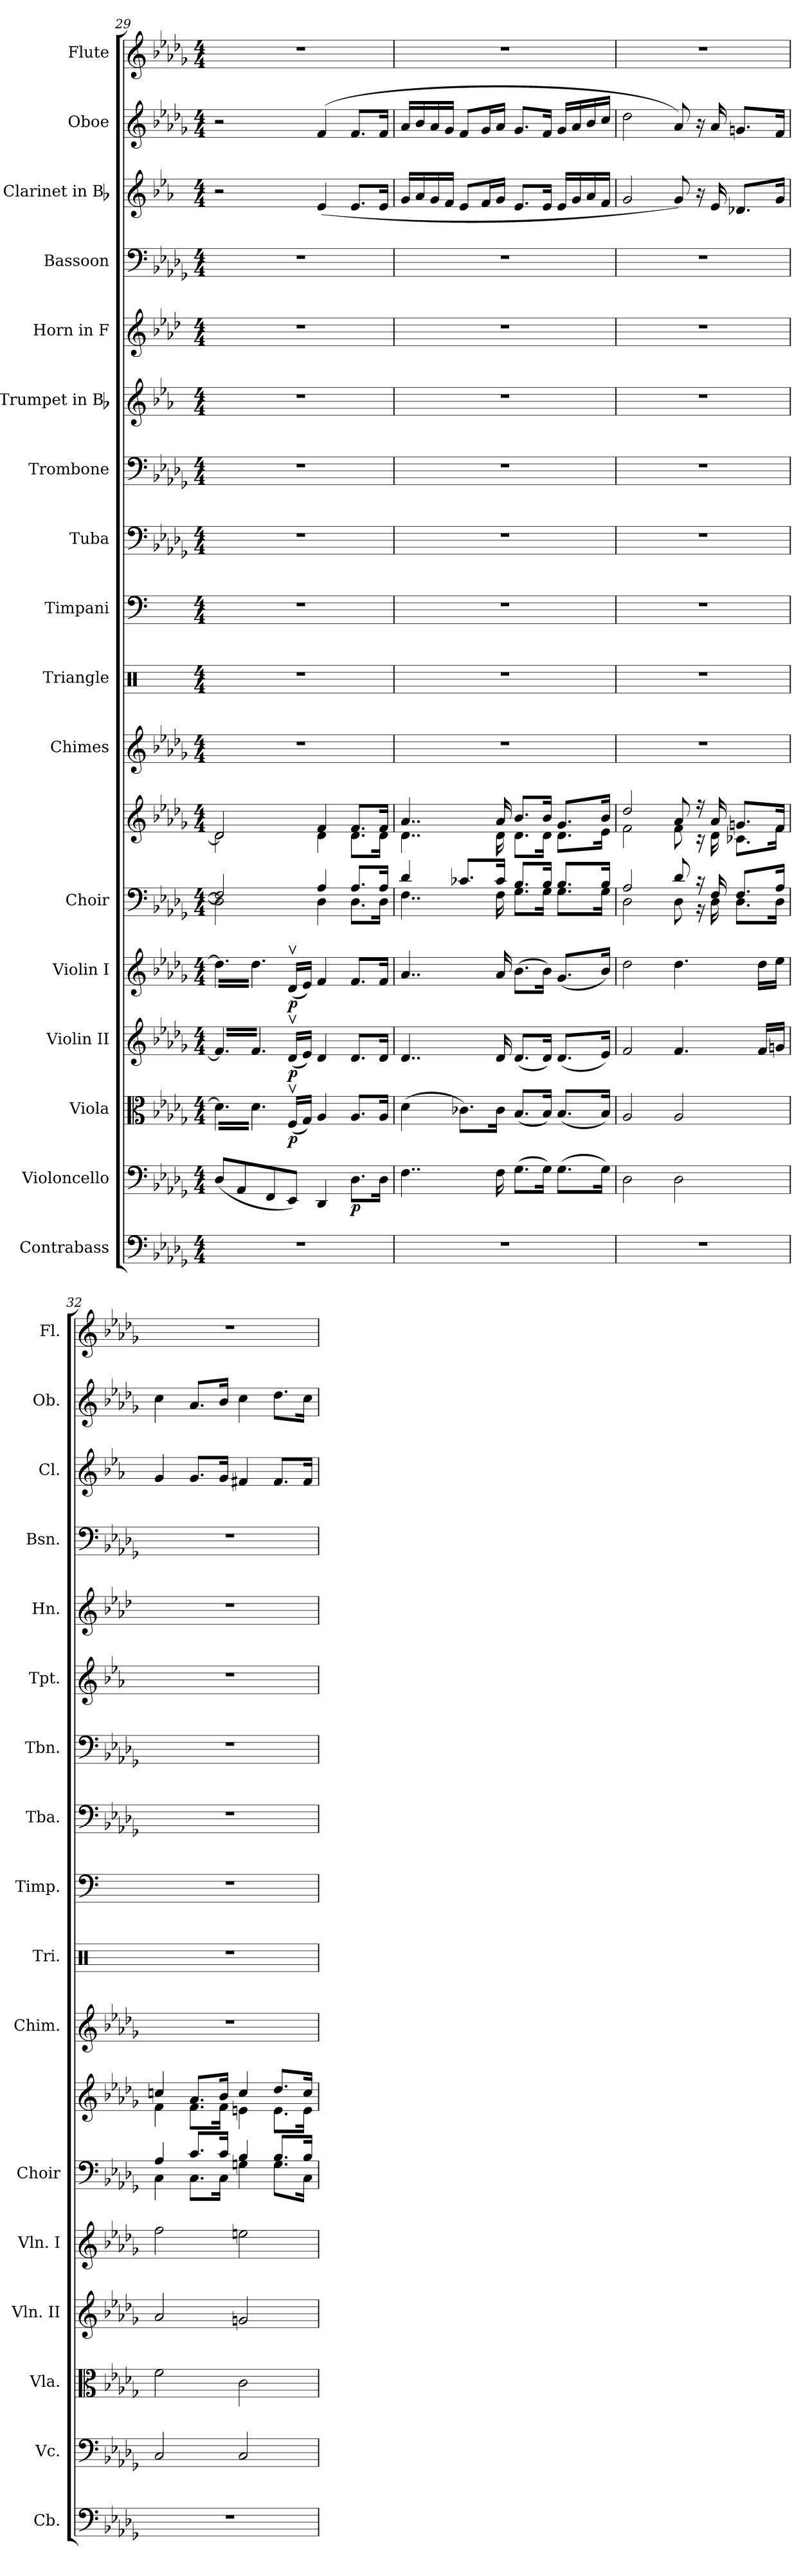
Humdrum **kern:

**kern	**kern	**dynam	**kern	**dynam	**kern	**dynam	**kern	**dynam	**kern	**kern	**kern	**kern	**kern	**kern	**kern	**kern	**kern	**kern	**kern	**kern	**kern
*part17	*part16	*part16	*part15	*part15	*part14	*part14	*part13	*part13	*part12	*part12	*part11	*part10	*part9	*part8	*part7	*part6	*part5	*part4	*part3	*part2	*part1
*staff18	*staff17	*staff17	*staff16	*staff16	*staff15	*staff15	*staff14	*staff14	*staff13	*staff12	*staff11	*staff10	*staff9	*staff8	*staff7	*staff6	*staff5	*staff4	*staff3	*staff2	*staff1
*I"Contrabass	*I"Violoncello	*	*I"Viola	*	*I"Violin II	*	*I"Violin I	*	*I"Choir	*	*I"Chimes	*I"Triangle	*I"Timpani	*I"Tuba	*I"Trombone	*I"Trumpet in Bb	*I"Horn in F	*I"Bassoon	*I"Clarinet in Bb	*I"Oboe	*I"Flute
*I'Cb.	*I'Vc.	*	*I'Vla.	*	*I'Vln. II	*	*I'Vln. I	*	*I'Choir	*	*I'Chim.	*I'Tri.	*I'Timp.	*I'Tba.	*I'Tbn.	*I'Tpt.	*I'Hn.	*I'Bsn.	*I'Cl.	*I'Ob.	*I'Fl.
*clefF4	*clefF4	*	*clefC3	*	*clefG2	*	*clefG2	*	*clefF4	*clefG2	*clefG2	*clefX	*clefF4	*clefF4	*clefF4	*clefG2	*clefG2	*clefF4	*clefG2	*clefG2	*clefG2
*ITrd7c12	*	*	*	*	*	*	*	*	*	*	*	*	*	*	*	*ITrd1c2	*ITrd4c7	*	*ITrd1c2	*	*
*k[b-e-a-d-g-]	*k[b-e-a-d-g-]	*	*k[b-e-a-d-g-]	*	*k[b-e-a-d-g-]	*	*k[b-e-a-d-g-]	*	*k[b-e-a-d-g-]	*k[b-e-a-d-g-]	*k[b-e-a-d-g-]	*k[]	*k[]	*k[b-e-a-d-g-]	*k[b-e-a-d-g-]	*k[b-e-a-d-g-]	*k[b-e-a-d-g-]	*k[b-e-a-d-g-]	*k[b-e-a-d-g-]	*k[b-e-a-d-g-]	*k[b-e-a-d-g-]
*D-:	*D-:	*	*D-:	*	*D-:	*	*D-:	*	*D-:	*D-:	*D-:	*C:	*C:	*D-:	*D-:	*D-:	*D-:	*D-:	*D-:	*D-:	*D-:
*M4/4	*M4/4	*	*M4/4	*	*M4/4	*	*M4/4	*	*M4/4	*M4/4	*M4/4	*M4/4	*M4/4	*M4/4	*M4/4	*M4/4	*M4/4	*M4/4	*M4/4	*M4/4	*M4/4
=29	=29	=29	=29	=29	=29	=29	=29	=29	=29	=29	=29	=29	=29	=29	=29	=29	=29	=29	=29	=29	=29
*	*	*	*	*	*	*	*	*	*^	*^	*	*	*	*	*	*	*	*	*	*	*
*	*	*	*tremolo	*	*	*	*	*	*	*	*	*	*	*	*	*	*	*	*	*	*	*	*
*	*	*	*	*	*tremolo	*	*	*	*	*	*	*	*	*	*	*	*	*	*	*	*	*	*
*	*	*	*	*	*	*	*tremolo	*	*	*	*	*	*	*	*	*	*	*	*	*	*	*	*
1r	(8D-i/L	.	16d-i\]LL	.	16fi/]LL	.	16dd-i\]LL	.	2Fi/]	2D-i\]	2d-i/]	2d-i\	1r	1r	1r	1r	1r	1r	1r	1r	2r	2r	1r
.	.	.	16d-i\	.	16fi/	.	16dd-i\	.	.	.	.	.	.	.	.	.	.	.	.	.	.	.	.
.	8AA-i/	.	16d-i\	.	16fi/	.	16dd-i\	.	.	.	.	.	.	.	.	.	.	.	.	.	.	.	.
.	.	.	16d-i\	.	16fi/	.	16dd-i\	.	.	.	.	.	.	.	.	.	.	.	.	.	.	.	.
.	8FFi/	.	16d-i\	.	16fi/	.	16dd-i\	.	.	.	.	.	.	.	.	.	.	.	.	.	.	.	.
.	.	.	16d-i\JJ	.	16fi/JJ	.	16dd-i\JJ	.	.	.	.	.	.	.	.	.	.	.	.	.	.	.	.
*	*	*	*	*	*	*	*Xtremolo	*	*	*	*	*	*	*	*	*	*	*	*	*	*	*	*
*	*	*	*	*	*Xtremolo	*	*	*	*	*	*	*	*	*	*	*	*	*	*	*	*	*	*
*	*	*	*Xtremolo	*	*	*	*	*	*	*	*	*	*	*	*	*	*	*	*	*	*	*	*
.	8EE-i/J)	.	(16Fvi/LL	p	(16d-vi/LL	p	(16d-vi/LL	p	.	.	.	.	.	.	.	.	.	.	.	.	.	.	.
.	.	.	16G-i/JJ)	.	16e-i/JJ)	.	16e-i/JJ)	.	.	.	.	.	.	.	.	.	.	.	.	.	.	.	.
.	4DD-i/	.	4A-i/	.	4d-i/	.	4fi/	.	4A-i/	4D-i\	4fi/	4d-i\	.	.	.	.	.	.	.	.	(4d-i/	(4fi/	.
.	8.D-i\L	p	8.A-i/L	.	8.d-i/L	.	8.fi/L	.	8.A-i/L	8.D-i\L	8.fi/L	8.d-i\L	.	.	.	.	.	.	.	.	8.d-i/L	8.fi/L	.
.	16D-i\Jk	.	16A-i/Jk	.	16d-i/Jk	.	16fi/Jk	.	16A-i/Jk	16D-i\Jk	16fi/Jk	16d-i\Jk	.	.	.	.	.	.	.	.	16d-i/Jk	16fi/Jk	.
!!LO:PB:g=z
=30	=30	=30	=30	=30	=30	=30	=30	=30	=30	=30	=30	=30	=30	=30	=30	=30	=30	=30	=30	=30	=30	=30	=30
1r	4..Fi\	.	(4d-i\	.	4..d-i/	.	4..a-i/	.	4d-i/	4..Fi\	4..a-i/	4..d-i\	1r	1r	1r	1r	1r	1r	1r	1r	16fi/LL	16a-i/LL	1r
.	.	.	.	.	.	.	.	.	.	.	.	.	.	.	.	.	.	.	.	.	16g-i/	16b-i/	.
.	.	.	.	.	.	.	.	.	.	.	.	.	.	.	.	.	.	.	.	.	16fi/	16a-i/	.
.	.	.	.	.	.	.	.	.	.	.	.	.	.	.	.	.	.	.	.	.	16e-i/JJ	16g-i/JJ	.
.	.	.	8.c-Xi\L)	.	.	.	.	.	8.c-Xi/L	.	.	.	.	.	.	.	.	.	.	.	8d-i/L	8fi/L	.
.	.	.	.	.	.	.	.	.	.	.	.	.	.	.	.	.	.	.	.	.	16e-i/L	16g-i/L	.
.	16Fi\	.	16c-i\Jk	.	16d-i/	.	16a-i/	.	16c-i/Jk	16Fi\	16a-i/	16d-i\	.	.	.	.	.	.	.	.	16fi/JJ	16a-i/JJ	.
.	(8.G-i\L	.	(8.B-i/L	.	(8.d-i/L	.	(8.b-i\L	.	8.B-i/L	8.G-i\L	8.b-i/L	8.d-i\L	.	.	.	.	.	.	.	.	8.d-i/L	8.g-i/L	.
.	16G-i\Jk)	.	16B-i/Jk)	.	16d-i/Jk)	.	16b-i\Jk)	.	16B-i/Jk	16G-i\Jk	16b-i/Jk	16d-i\Jk	.	.	.	.	.	.	.	.	16d-i/Jk	16fi/Jk	.
.	(8.G-i\L	.	(8.B-i/L	.	(8.d-i/L	.	(8.g-i/L	.	8.B-i/L	8.G-i\L	8.g-i/L	8.d-i\L	.	.	.	.	.	.	.	.	16d-i/LL	16g-i/LL	.
.	.	.	.	.	.	.	.	.	.	.	.	.	.	.	.	.	.	.	.	.	16fi/	16a-i/	.
.	.	.	.	.	.	.	.	.	.	.	.	.	.	.	.	.	.	.	.	.	16g-i/	16b-i/	.
.	16G-i\Jk)	.	16B-i/Jk)	.	16e-i/Jk)	.	16b-i/Jk)	.	16B-i/Jk	16G-i\Jk	16b-i/Jk	16e-i\Jk	.	.	.	.	.	.	.	.	16e-i/JJ	16cci/JJ	.
=31	=31	=31	=31	=31	=31	=31	=31	=31	=31	=31	=31	=31	=31	=31	=31	=31	=31	=31	=31	=31	=31	=31	=31
1r	2D-i\	.	2A-i/	.	2fi/	.	2dd-i\	.	2A-i/	2D-i\	2dd-i/	2fi\	1r	1r	1r	1r	1r	1r	1r	1r	2fi/	2dd-i\	1r
.	2D-i\	.	2A-i/	.	4.fi/	.	4.dd-i\	.	8d-i/	8D-i\	8a-i/	8fi\	.	.	.	.	.	.	.	.	8fi/)	8a-i/)	.
.	.	.	.	.	.	.	.	.	16r	16r	16r	16r	.	.	.	.	.	.	.	.	16r	16r	.
.	.	.	.	.	.	.	.	.	16Fi/	16D-i\	16a-i/	16d-i\	.	.	.	.	.	.	.	.	16d-i/	16a-i/	.
.	.	.	.	.	.	.	.	.	8.Fi/L	8.D-i\L	8.gni/L	8.c-Xi\L	.	.	.	.	.	.	.	.	8.c-Xi/L	8.gni/L	.
.	.	.	.	.	16fi/LL	.	16dd-i\LL	.	.	.	.	.	.	.	.	.	.	.	.	.	.	.	.
.	.	.	.	.	16gni/JJ	.	16ee-i\JJ	.	16A-i/Jk	16D-i\Jk	16fi/Jk	16fi\Jk	.	.	.	.	.	.	.	.	16fi/Jk	16fi/Jk	.
=32	=32	=32	=32	=32	=32	=32	=32	=32	=32	=32	=32	=32	=32	=32	=32	=32	=32	=32	=32	=32	=32	=32	=32
1r	2Ci/	.	2fi\	.	2a-i/	.	2ffi\	.	4A-i/	4Ci\	4ccni/	4fi\	1r	1r	1r	1r	1r	1r	1r	1r	4fi/	4cci\	1r
.	.	.	.	.	.	.	.	.	8.ci/L	8.Ci\L	8.a-i/L	8.fi\L	.	.	.	.	.	.	.	.	8.fi/L	8.a-i/L	.
.	.	.	.	.	.	.	.	.	16ci/Jk	16Ci\Jk	16b-i/Jk	16fi\Jk	.	.	.	.	.	.	.	.	16fi/Jk	16b-i/Jk	.
.	2Ci/	.	2ci\	.	2gni/	.	2eeni\	.	4B-i/	4Gni\	4cci/	4eni\	.	.	.	.	.	.	.	.	4eni/	4cci\	.
.	.	.	.	.	.	.	.	.	8.B-i/L	8.Gi\L	8.dd-i/L	8.ei\L	.	.	.	.	.	.	.	.	8.ei/L	8.dd-i\L	.
.	.	.	.	.	.	.	.	.	16B-i/Jk	16Ci\Jk	16cci/Jk	16ei\Jk	.	.	.	.	.	.	.	.	16ei/Jk	16cci\Jk	.
*	*	*	*	*	*	*	*	*	*v	*v	*	*	*	*	*	*	*	*	*	*	*	*	*
*	*	*	*	*	*	*	*	*	*	*v	*v	*	*	*	*	*	*	*	*	*	*	*
=	=	=	=	=	=	=	=	=	=	=	=	=	=	=	=	=	=	=	=	=	=
*-	*-	*-	*-	*-	*-	*-	*-	*-	*-	*-	*-	*-	*-	*-	*-	*-	*-	*-	*-	*-	*-
